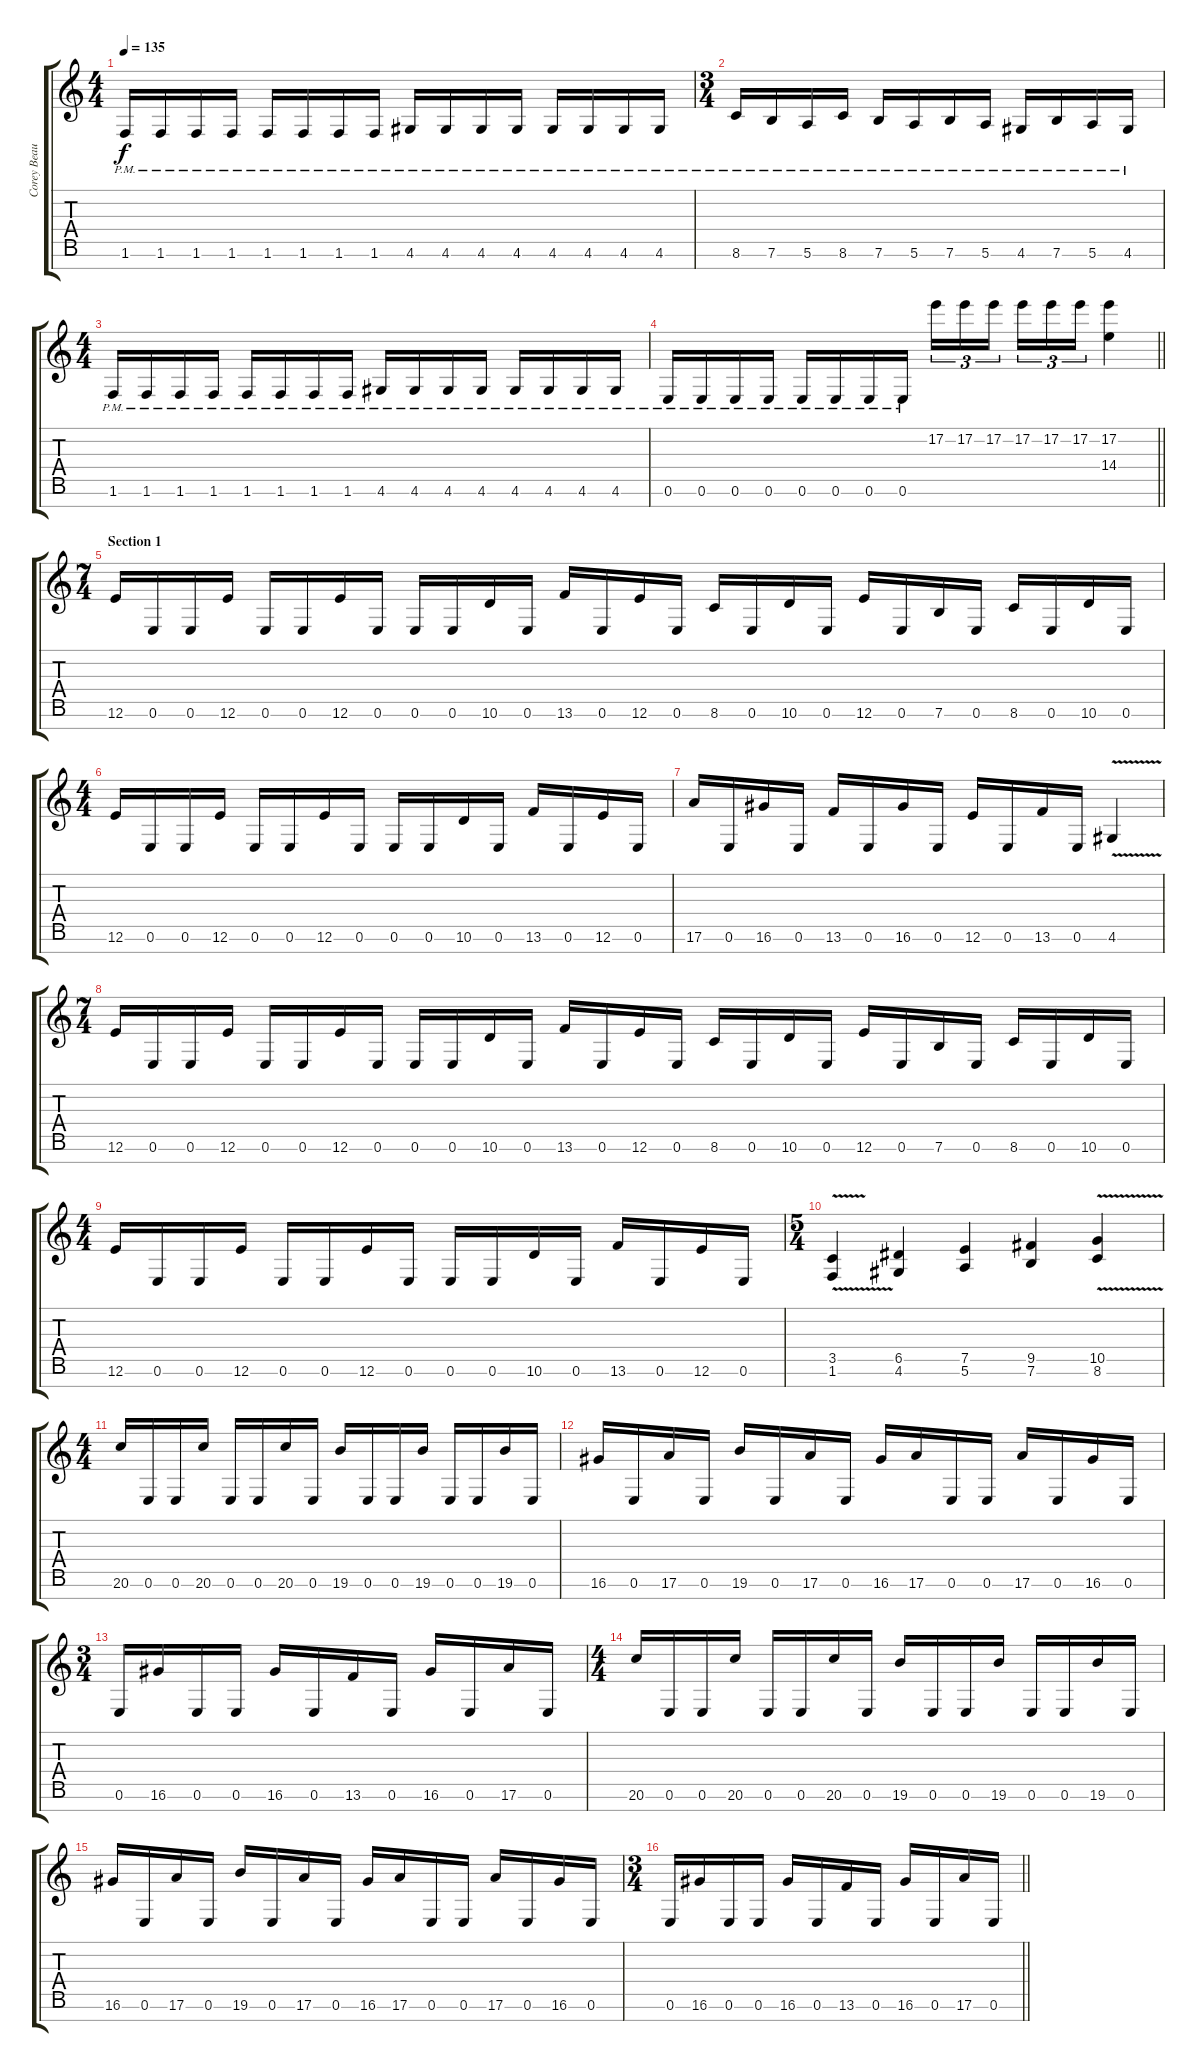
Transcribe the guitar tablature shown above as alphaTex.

\track ("Corey Beaulieu" "Corey Beau") {instrument distortionguitar}
\staff {score tabs}
\tuning (E4 B3 G3 D3 A2 E2 B1) {hide}
\ts (4 4)
\tempo 135
\clef g2
\ks c
1.6{pm}.16{dy f} 1.6{pm}.16 1.6{pm}.16 1.6{pm}.16 1.6{pm}.16 1.6{pm}.16 1.6{pm}.16 1.6{pm}.16 4.6{pm}.16 4.6{pm}.16 4.6{pm}.16 4.6{pm}.16 4.6{pm}.16 4.6{pm}.16 4.6{pm}.16 4.6{pm}.16 |
\ts (3 4)
8.6{pm}.16 7.6{pm}.16 5.6{pm}.16 8.6{pm}.16 7.6{pm}.16 5.6{pm}.16 7.6{pm}.16 5.6{pm}.16 4.6{pm}.16 7.6{pm}.16 5.6{pm}.16 4.6{pm}.16 |
\ts (4 4)
1.6{pm}.16 1.6{pm}.16 1.6{pm}.16 1.6{pm}.16 1.6{pm}.16 1.6{pm}.16 1.6{pm}.16 1.6{pm}.16 4.6{pm}.16 4.6{pm}.16 4.6{pm}.16 4.6{pm}.16 4.6{pm}.16 4.6{pm}.16 4.6{pm}.16 4.6{pm}.16 |
\barLineRight lightlight
0.6{pm}.16 0.6{pm}.16 0.6{pm}.16 0.6{pm}.16 0.6{pm}.16 0.6{pm}.16 0.6{pm}.16 0.6{pm}.16 17.2.16{tu (3 2)} 17.2.16{tu (3 2)} 17.2.16{tu (3 2) beam splitsecondary} 17.2.16{tu (3 2)} 17.2.16{tu (3 2)} 17.2.16{tu (3 2)} (17.2 14.4).4 |
\ts (7 4)
\section ("" "Section 1")
12.6.16 0.6.16 0.6.16 12.6.16 0.6.16 0.6.16 12.6.16 0.6.16 0.6.16 0.6.16 10.6.16 0.6.16 13.6.16 0.6.16 12.6.16 0.6.16 8.6.16 0.6.16 10.6.16 0.6.16 12.6.16 0.6.16 7.6.16 0.6.16 8.6.16 0.6.16 10.6.16 0.6.16 |
\ts (4 4)
12.6.16 0.6.16 0.6.16 12.6.16 0.6.16 0.6.16 12.6.16 0.6.16 0.6.16 0.6.16 10.6.16 0.6.16 13.6.16 0.6.16 12.6.16 0.6.16 |
17.6.16 0.6.16 16.6.16 0.6.16 13.6.16 0.6.16 16.6.16 0.6.16 12.6.16 0.6.16 13.6.16 0.6.16 4.6{v}.4 |
\ts (7 4)
12.6.16 0.6.16 0.6.16 12.6.16 0.6.16 0.6.16 12.6.16 0.6.16 0.6.16 0.6.16 10.6.16 0.6.16 13.6.16 0.6.16 12.6.16 0.6.16 8.6.16 0.6.16 10.6.16 0.6.16 12.6.16 0.6.16 7.6.16 0.6.16 8.6.16 0.6.16 10.6.16 0.6.16 |
\ts (4 4)
12.6.16 0.6.16 0.6.16 12.6.16 0.6.16 0.6.16 12.6.16 0.6.16 0.6.16 0.6.16 10.6.16 0.6.16 13.6.16 0.6.16 12.6.16 0.6.16 |
\ts (5 4)
(3.5 1.6{v}).4 (6.5 4.6).4 (7.5 5.6).4 (9.5 7.6).4 (10.5 8.6{v}).4 |
\ts (4 4)
20.6.16 0.6.16 0.6.16 20.6.16 0.6.16 0.6.16 20.6.16 0.6.16 19.6.16 0.6.16 0.6.16 19.6.16 0.6.16 0.6.16 19.6.16 0.6.16 |
16.6.16 0.6.16 17.6.16 0.6.16 19.6.16 0.6.16 17.6.16 0.6.16 16.6.16 17.6.16 0.6.16 0.6.16 17.6.16 0.6.16 16.6.16 0.6.16 |
\ts (3 4)
0.6.16 16.6.16 0.6.16 0.6.16 16.6.16 0.6.16 13.6.16 0.6.16 16.6.16 0.6.16 17.6.16 0.6.16 |
\ts (4 4)
20.6.16 0.6.16 0.6.16 20.6.16 0.6.16 0.6.16 20.6.16 0.6.16 19.6.16 0.6.16 0.6.16 19.6.16 0.6.16 0.6.16 19.6.16 0.6.16 |
16.6.16 0.6.16 17.6.16 0.6.16 19.6.16 0.6.16 17.6.16 0.6.16 16.6.16 17.6.16 0.6.16 0.6.16 17.6.16 0.6.16 16.6.16 0.6.16 |
\ts (3 4)
\barLineRight lightlight
0.6.16 16.6.16 0.6.16 0.6.16 16.6.16 0.6.16 13.6.16 0.6.16 16.6.16 0.6.16 17.6.16 0.6.16
